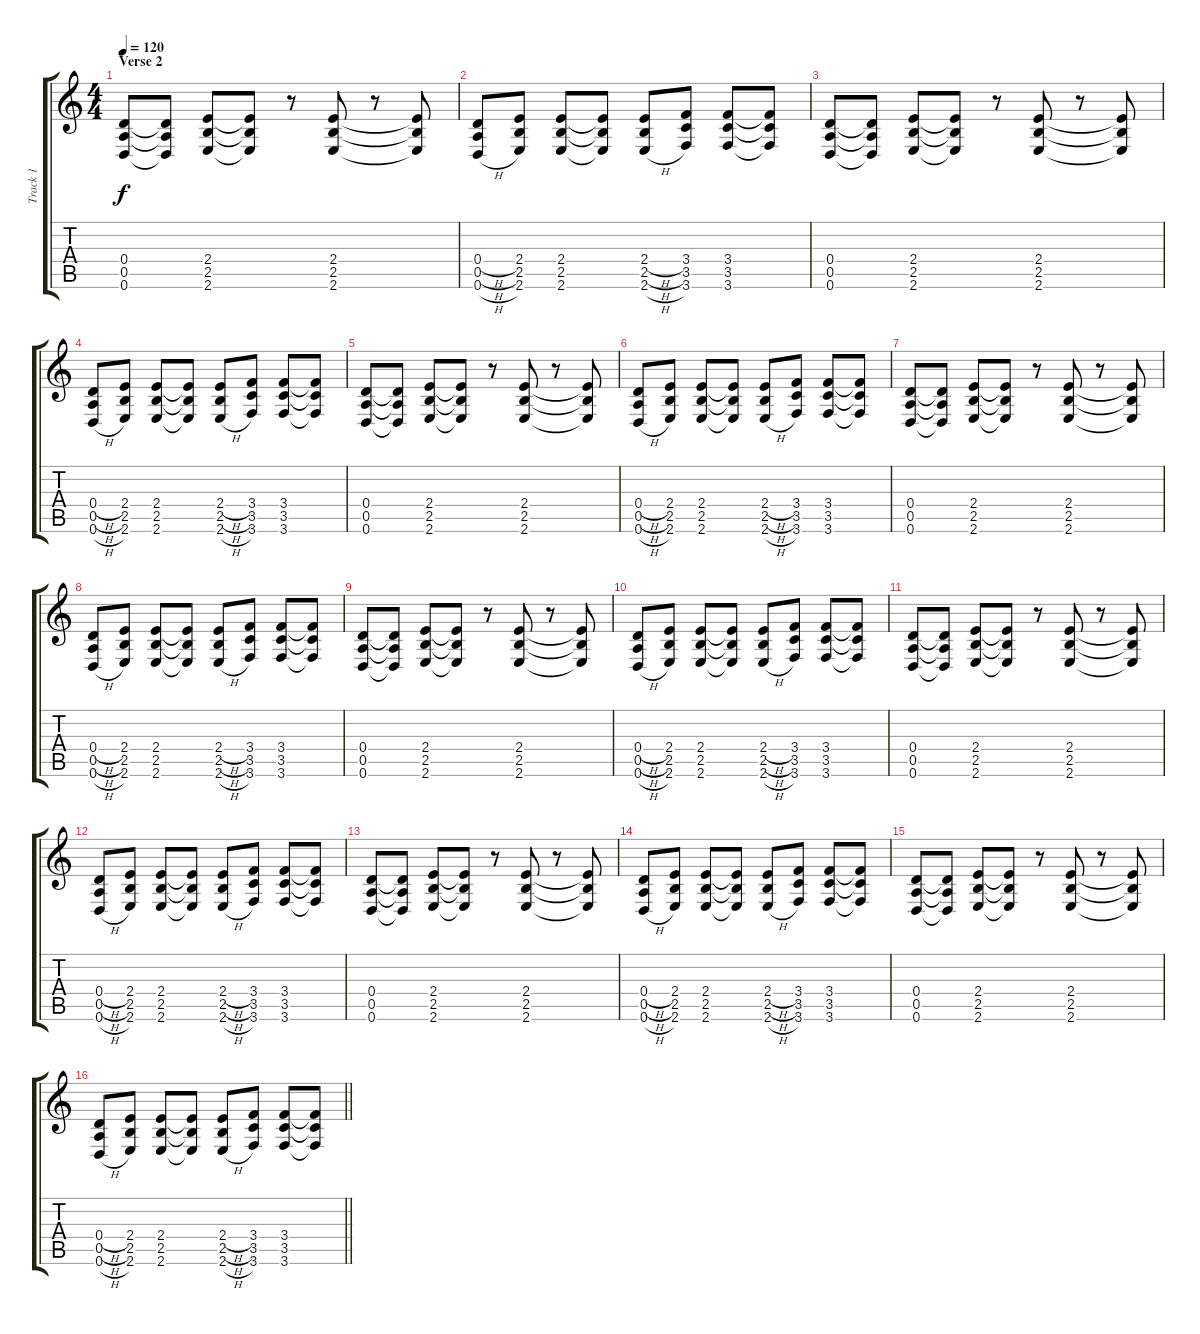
\track ("Track 1" "Track 1") {instrument distortionguitar}
\staff {score tabs}
\tuning (E4 B3 G3 D3 A2 D2) {hide}
\ts (4 4)
\section ("" "Verse 2")
\tempo 120
\clef g2
\ks c
(0.4 0.5 0.6).8{dy f} (0.4{t} 0.5{t} 0.6{t}).8 (2.4 2.5 2.6).8 (2.4{t} 2.5{t} 2.6{t}).8 r.8 (2.4 2.5 2.6).8 r.8 (2.4{t} 2.5{t} 2.6{t}).8 |
(0.4{h} 0.5{h} 0.6{h}).8 (2.4 2.5 2.6).8 (2.4 2.5 2.6).8 (2.4{t} 2.5{t} 2.6{t}).8 (2.4{h} 2.5{h} 2.6{h}).8 (3.4 3.5 3.6).8 (3.4 3.5 3.6).8 (3.4{t} 3.5{t} 3.6{t}).8 |
(0.4 0.5 0.6).8 (0.4{t} 0.5{t} 0.6{t}).8 (2.4 2.5 2.6).8 (2.4{t} 2.5{t} 2.6{t}).8 r.8 (2.4 2.5 2.6).8 r.8 (2.4{t} 2.5{t} 2.6{t}).8 |
(0.4{h} 0.5{h} 0.6{h}).8 (2.4 2.5 2.6).8 (2.4 2.5 2.6).8 (2.4{t} 2.5{t} 2.6{t}).8 (2.4{h} 2.5{h} 2.6{h}).8 (3.4 3.5 3.6).8 (3.4 3.5 3.6).8 (3.4{t} 3.5{t} 3.6{t}).8 |
(0.4 0.5 0.6).8 (0.4{t} 0.5{t} 0.6{t}).8 (2.4 2.5 2.6).8 (2.4{t} 2.5{t} 2.6{t}).8 r.8 (2.4 2.5 2.6).8 r.8 (2.4{t} 2.5{t} 2.6{t}).8 |
(0.4{h} 0.5{h} 0.6{h}).8 (2.4 2.5 2.6).8 (2.4 2.5 2.6).8 (2.4{t} 2.5{t} 2.6{t}).8 (2.4{h} 2.5{h} 2.6{h}).8 (3.4 3.5 3.6).8 (3.4 3.5 3.6).8 (3.4{t} 3.5{t} 3.6{t}).8 |
(0.4 0.5 0.6).8 (0.4{t} 0.5{t} 0.6{t}).8 (2.4 2.5 2.6).8 (2.4{t} 2.5{t} 2.6{t}).8 r.8 (2.4 2.5 2.6).8 r.8 (2.4{t} 2.5{t} 2.6{t}).8 |
(0.4{h} 0.5{h} 0.6{h}).8 (2.4 2.5 2.6).8 (2.4 2.5 2.6).8 (2.4{t} 2.5{t} 2.6{t}).8 (2.4{h} 2.5{h} 2.6{h}).8 (3.4 3.5 3.6).8 (3.4 3.5 3.6).8 (3.4{t} 3.5{t} 3.6{t}).8 |
(0.4 0.5 0.6).8 (0.4{t} 0.5{t} 0.6{t}).8 (2.4 2.5 2.6).8 (2.4{t} 2.5{t} 2.6{t}).8 r.8 (2.4 2.5 2.6).8 r.8 (2.4{t} 2.5{t} 2.6{t}).8 |
(0.4{h} 0.5{h} 0.6{h}).8 (2.4 2.5 2.6).8 (2.4 2.5 2.6).8 (2.4{t} 2.5{t} 2.6{t}).8 (2.4{h} 2.5{h} 2.6{h}).8 (3.4 3.5 3.6).8 (3.4 3.5 3.6).8 (3.4{t} 3.5{t} 3.6{t}).8 |
(0.4 0.5 0.6).8 (0.4{t} 0.5{t} 0.6{t}).8 (2.4 2.5 2.6).8 (2.4{t} 2.5{t} 2.6{t}).8 r.8 (2.4 2.5 2.6).8 r.8 (2.4{t} 2.5{t} 2.6{t}).8 |
(0.4{h} 0.5{h} 0.6{h}).8 (2.4 2.5 2.6).8 (2.4 2.5 2.6).8 (2.4{t} 2.5{t} 2.6{t}).8 (2.4{h} 2.5{h} 2.6{h}).8 (3.4 3.5 3.6).8 (3.4 3.5 3.6).8 (3.4{t} 3.5{t} 3.6{t}).8 |
(0.4 0.5 0.6).8 (0.4{t} 0.5{t} 0.6{t}).8 (2.4 2.5 2.6).8 (2.4{t} 2.5{t} 2.6{t}).8 r.8 (2.4 2.5 2.6).8 r.8 (2.4{t} 2.5{t} 2.6{t}).8 |
(0.4{h} 0.5{h} 0.6{h}).8 (2.4 2.5 2.6).8 (2.4 2.5 2.6).8 (2.4{t} 2.5{t} 2.6{t}).8 (2.4{h} 2.5{h} 2.6{h}).8 (3.4 3.5 3.6).8 (3.4 3.5 3.6).8 (3.4{t} 3.5{t} 3.6{t}).8 |
(0.4 0.5 0.6).8 (0.4{t} 0.5{t} 0.6{t}).8 (2.4 2.5 2.6).8 (2.4{t} 2.5{t} 2.6{t}).8 r.8 (2.4 2.5 2.6).8 r.8 (2.4{t} 2.5{t} 2.6{t}).8 |
\barLineRight lightlight
(0.4{h} 0.5{h} 0.6{h}).8 (2.4 2.5 2.6).8 (2.4 2.5 2.6).8 (2.4{t} 2.5{t} 2.6{t}).8 (2.4{h} 2.5{h} 2.6{h}).8 (3.4 3.5 3.6).8 (3.4 3.5 3.6).8 (3.4{t} 3.5{t} 3.6{t}).8
